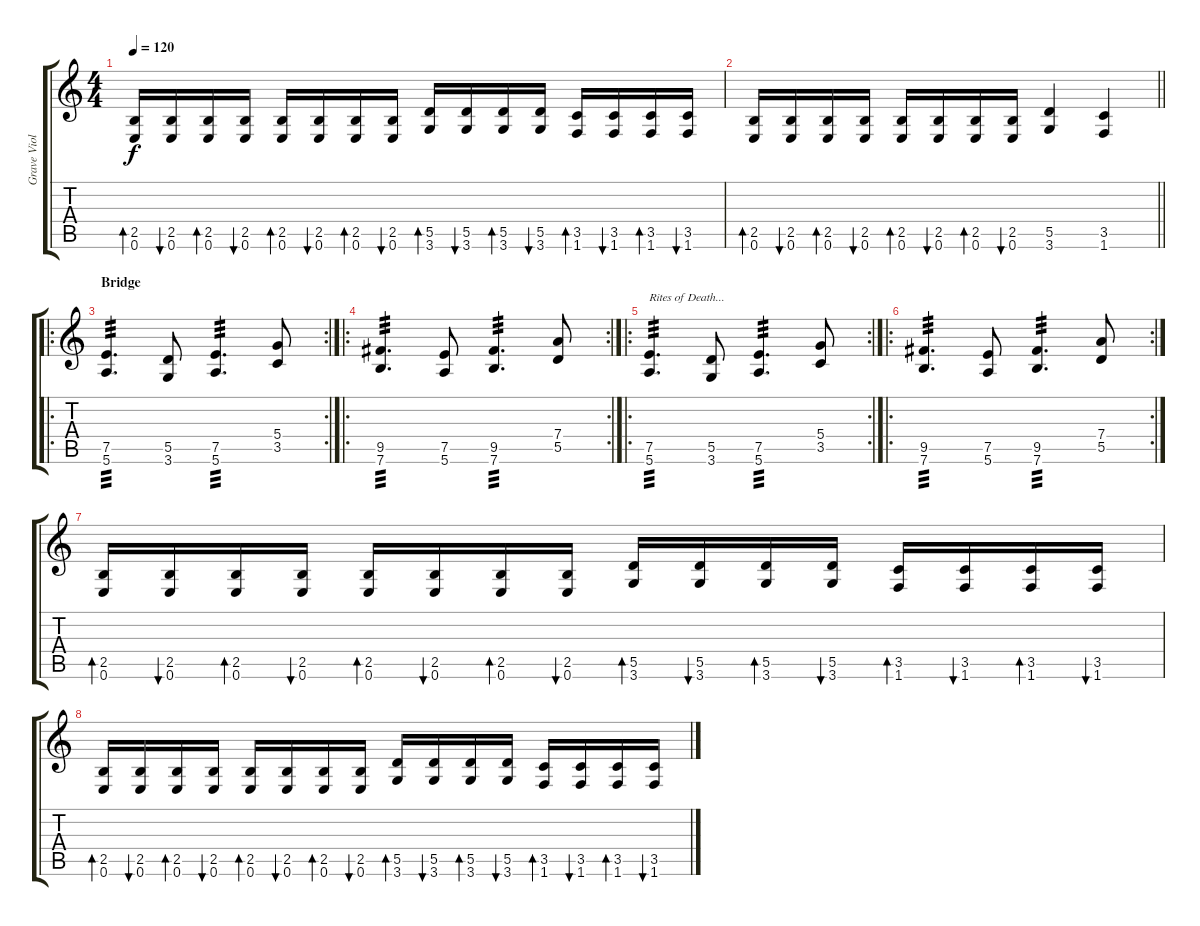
\track ("Grave Violator" "Grave Viol") {instrument distortionguitar}
\staff {score tabs}
\tuning (E4 B3 G3 D3 A2 E2) {hide}
\ts (4 4)
\tempo 120
\clef g2
\ks c
(2.5 0.6).16{bd 60 dy f} (2.5 0.6).16{bu 60} (2.5 0.6).16{bd 60} (2.5 0.6).16{bu 60} (2.5 0.6).16{bd 60} (2.5 0.6).16{bu 60} (2.5 0.6).16{bd 60} (2.5 0.6).16{bu 60} (5.5 3.6).16{bd 60} (5.5 3.6).16{bu 60} (5.5 3.6).16{bd 60} (5.5 3.6).16{bu 60} (3.5 1.6).16{bd 60} (3.5 1.6).16{bu 60} (3.5 1.6).16{bd 60} (3.5 1.6).16{bu 60} |
\barLineRight lightlight
(2.5 0.6).16{bd 60} (2.5 0.6).16{bu 60} (2.5 0.6).16{bd 60} (2.5 0.6).16{bu 60} (2.5 0.6).16{bd 60} (2.5 0.6).16{bu 60} (2.5 0.6).16{bd 60} (2.5 0.6).16{bu 60} (5.5 3.6).4 (3.5 1.6).4 |
\ro
\rc 2
\section ("" "Bridge")
(7.5 5.6).4{d tp 3} (5.5 3.6).8 (7.5 5.6).4{d tp 3} (5.4 3.5).8 |
\ro
\rc 2
(9.5 7.6).4{d tp 3} (7.5 5.6).8 (9.5 7.6).4{d tp 3} (7.4 5.5).8 |
\ro
\rc 2
(7.5 5.6).4{d txt "Rites of Death..." tp 3} (5.5 3.6).8 (7.5 5.6).4{d tp 3} (5.4 3.5).8 |
\ro
\rc 2
(9.5 7.6).4{d tp 3} (7.5 5.6).8 (9.5 7.6).4{d tp 3} (7.4 5.5).8 |
(2.5 0.6).16{bd 60} (2.5 0.6).16{bu 60} (2.5 0.6).16{bd 60} (2.5 0.6).16{bu 60} (2.5 0.6).16{bd 60} (2.5 0.6).16{bu 60} (2.5 0.6).16{bd 60} (2.5 0.6).16{bu 60} (5.5 3.6).16{bd 60} (5.5 3.6).16{bu 60} (5.5 3.6).16{bd 60} (5.5 3.6).16{bu 60} (3.5 1.6).16{bd 60} (3.5 1.6).16{bu 60} (3.5 1.6).16{bd 60} (3.5 1.6).16{bu 60} |
(2.5 0.6).16{bd 60} (2.5 0.6).16{bu 60} (2.5 0.6).16{bd 60} (2.5 0.6).16{bu 60} (2.5 0.6).16{bd 60} (2.5 0.6).16{bu 60} (2.5 0.6).16{bd 60} (2.5 0.6).16{bu 60} (5.5 3.6).16{bd 60} (5.5 3.6).16{bu 60} (5.5 3.6).16{bd 60} (5.5 3.6).16{bu 60} (3.5 1.6).16{bd 60} (3.5 1.6).16{bu 60} (3.5 1.6).16{bd 60} (3.5 1.6).16{bu 60}
